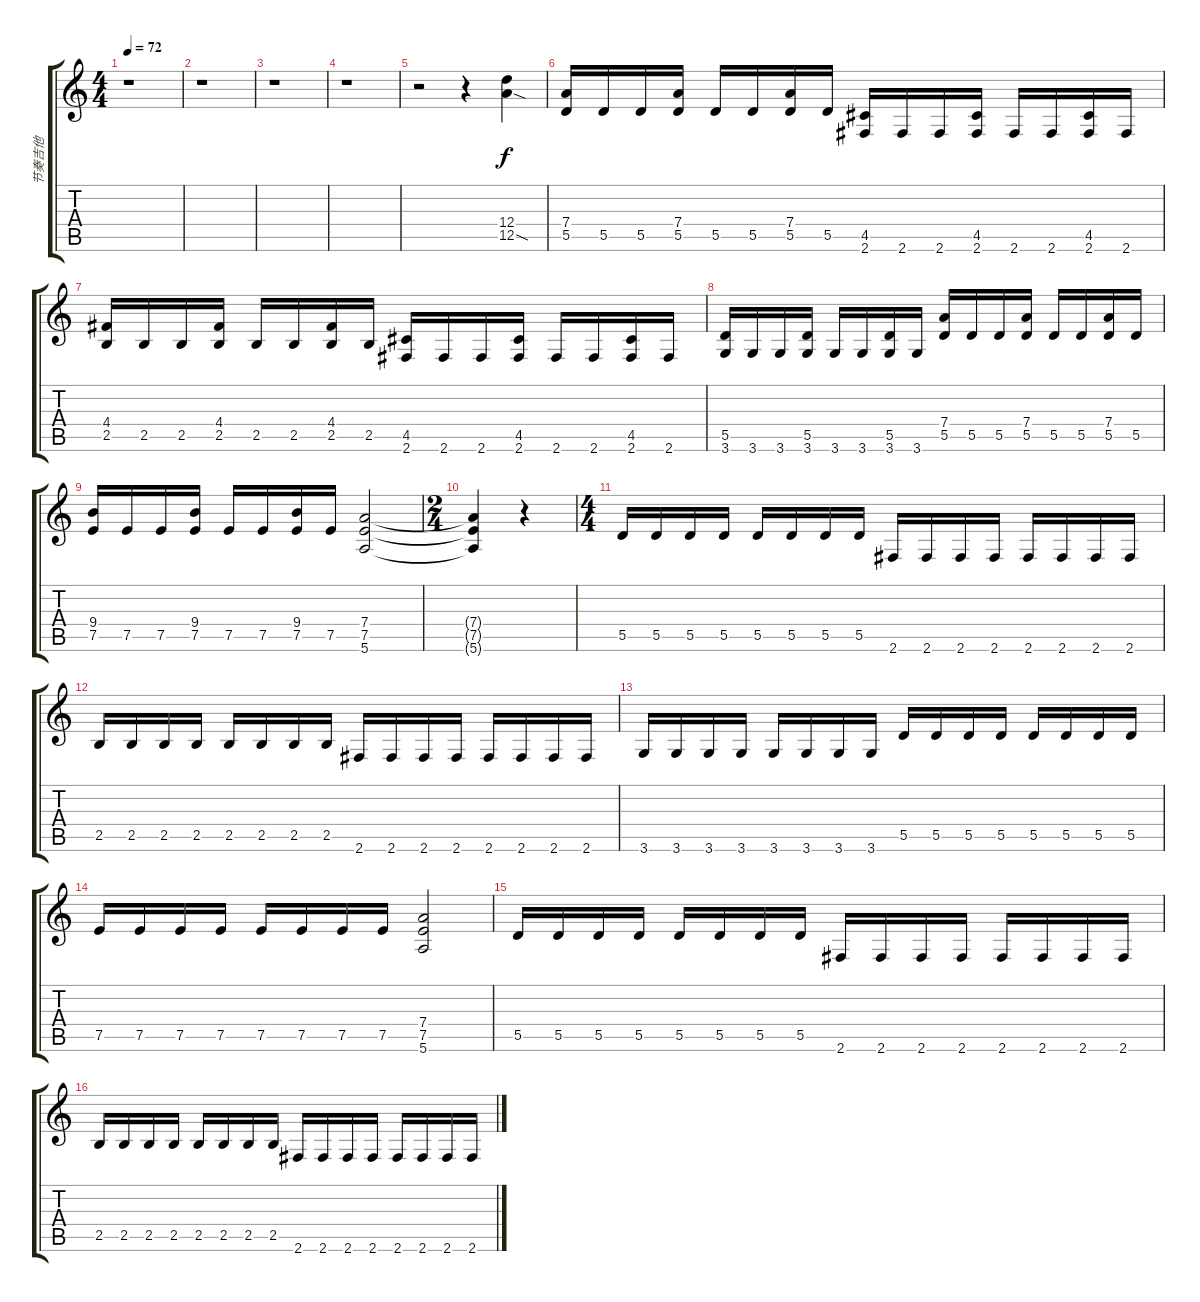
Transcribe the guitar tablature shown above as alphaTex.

\track ("节奏吉他" "节奏吉他") {instrument distortionguitar}
\staff {score tabs}
\tuning (E4 B3 G3 D3 A2 E2) {hide}
\ts (4 4)
\tempo 72
\clef g2
\ks c
r.1{dy f instrument distortionguitar} |
r.1 |
r.1 |
r.1 |
r.2 r.4 (12.4 12.5{sod}).4 |
(7.4 5.5).16 5.5.16 5.5.16 (7.4 5.5).16 5.5.16 5.5.16 (7.4 5.5).16 5.5.16 (4.5 2.6).16 2.6.16 2.6.16 (4.5 2.6).16 2.6.16 2.6.16 (4.5 2.6).16 2.6.16 |
(4.4 2.5).16 2.5.16 2.5.16 (4.4 2.5).16 2.5.16 2.5.16 (4.4 2.5).16 2.5.16 (4.5 2.6).16 2.6.16 2.6.16 (4.5 2.6).16 2.6.16 2.6.16 (4.5 2.6).16 2.6.16 |
(5.5 3.6).16 3.6.16 3.6.16 (5.5 3.6).16 3.6.16 3.6.16 (5.5 3.6).16 3.6.16 (7.4 5.5).16 5.5.16 5.5.16 (7.4 5.5).16 5.5.16 5.5.16 (7.4 5.5).16 5.5.16 |
(9.4 7.5).16 7.5.16 7.5.16 (9.4 7.5).16 7.5.16 7.5.16 (9.4 7.5).16 7.5.16 (7.4 7.5 5.6).2 |
\ts (2 4)
(7.4{t} 7.5{t} 5.6{t}).4 r.4 |
\ts (4 4)
5.5.16 5.5.16 5.5.16 5.5.16 5.5.16 5.5.16 5.5.16 5.5.16 2.6.16 2.6.16 2.6.16 2.6.16 2.6.16 2.6.16 2.6.16 2.6.16 |
2.5.16 2.5.16 2.5.16 2.5.16 2.5.16 2.5.16 2.5.16 2.5.16 2.6.16 2.6.16 2.6.16 2.6.16 2.6.16 2.6.16 2.6.16 2.6.16 |
3.6.16 3.6.16 3.6.16 3.6.16 3.6.16 3.6.16 3.6.16 3.6.16 5.5.16 5.5.16 5.5.16 5.5.16 5.5.16 5.5.16 5.5.16 5.5.16 |
7.5.16 7.5.16 7.5.16 7.5.16 7.5.16 7.5.16 7.5.16 7.5.16 (7.4 7.5 5.6).2 |
5.5.16 5.5.16 5.5.16 5.5.16 5.5.16 5.5.16 5.5.16 5.5.16 2.6.16 2.6.16 2.6.16 2.6.16 2.6.16 2.6.16 2.6.16 2.6.16 |
2.5.16 2.5.16 2.5.16 2.5.16 2.5.16 2.5.16 2.5.16 2.5.16 2.6.16 2.6.16 2.6.16 2.6.16 2.6.16 2.6.16 2.6.16 2.6.16
